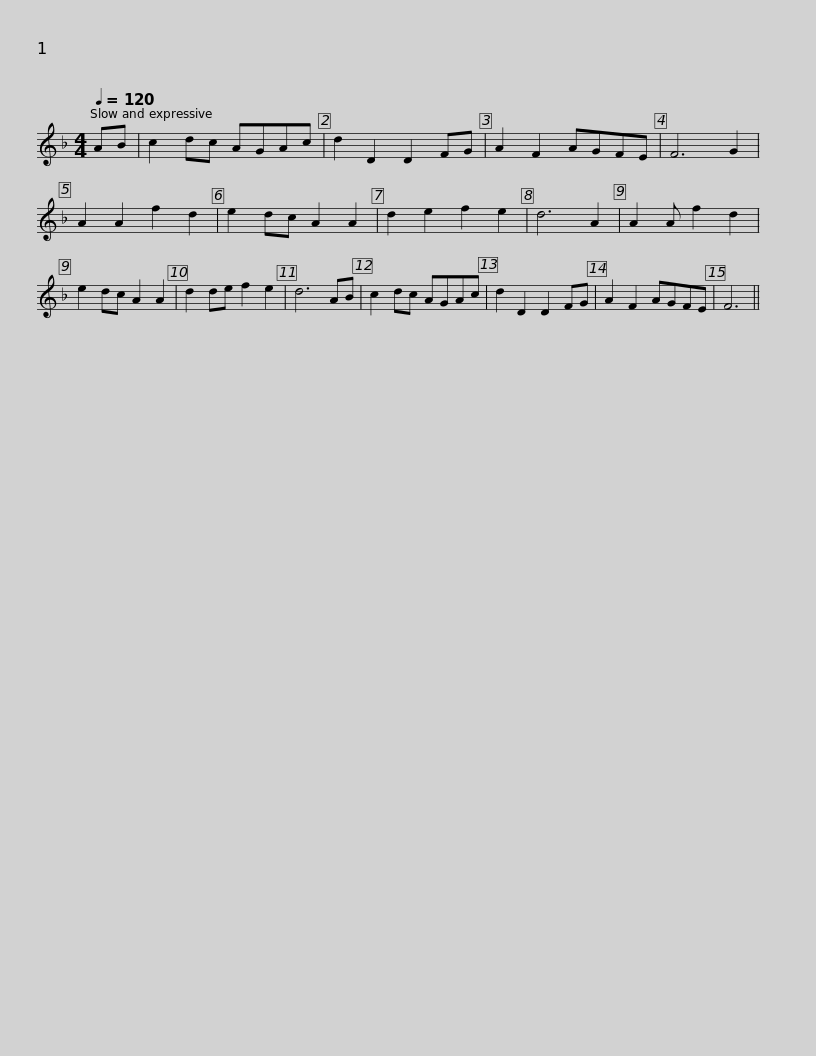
X:1
L:1/8
Q:1/4=120
M:4/4
I:linebreak $
K:F
V:1 treble
V:1
 AB | c2 dc AGAc | d2 D2 D2 FG | A2 F2 AGFE | F6 G2 | %5
 A2 A2 f2 d2 | e2 dc A2 A2 | d2 e2 f2 e2 | d6 A2 |$ A2 A f2 d2 | %10
 e2 dc A2 A2 | d2 de f2 e2 | d6 AB | c2 dc AGAc | d2 D2 D2 FG | %15
 A2 F2 AGFE | F6 || %17
